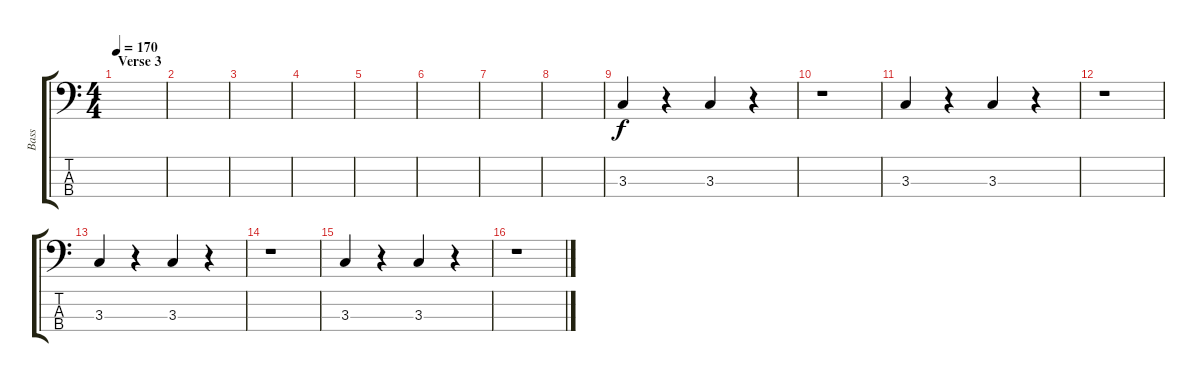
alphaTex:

\track ("Bass" "Bass") {instrument electricbassfinger}
\staff {score tabs}
\tuning (G2 D2 A1 E1) {hide}
\ts (4 4)
\section ("" "Verse 3")
\tempo 170
\clef f4
\ks c
|
|
|
|
|
|
|
|
3.3.4 r.4 3.3.4 r.4 |
r.1 |
3.3.4 r.4 3.3.4 r.4 |
r.1 |
3.3.4 r.4 3.3.4 r.4 |
r.1 |
3.3.4 r.4 3.3.4 r.4 |
r.1
